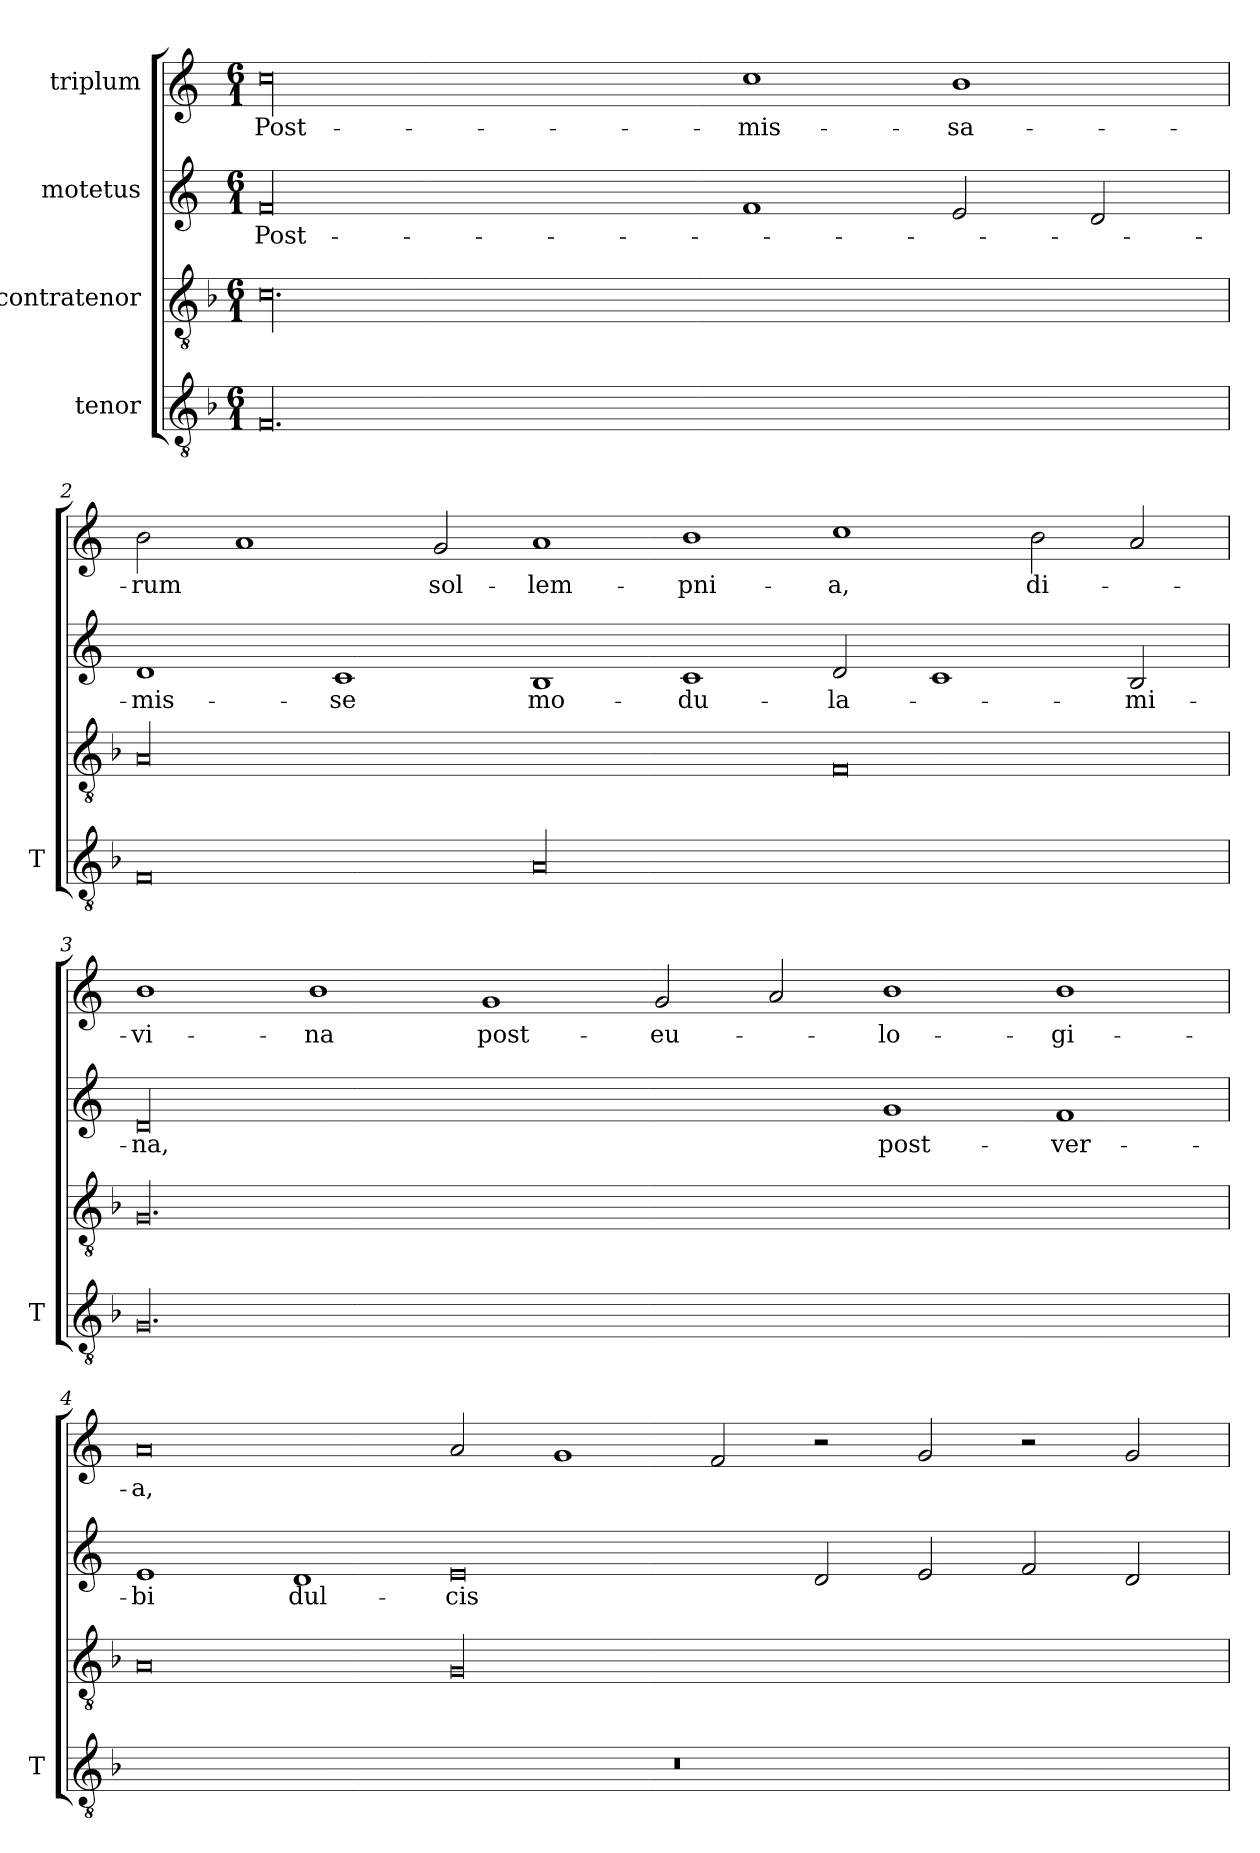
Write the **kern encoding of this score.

**kern	**kern	**kern	**text	**kern	**text
*part4	*part3	*part2	*part2	*part1	*part1
*staff4	*staff3	*staff2	*staff2	*staff1	*staff1
*I"tenor	*I"contratenor	*I"motetus	*	*I"triplum	*
*I'T	*	*	*	*	*
*clefGv2	*clefGv2	*clefG2	*	*clefG2	*
*k[b-]	*k[b-]	*k[]	*	*k[]	*
*F:	*F:	*C:	*	*C:	*
*M6/1	*M6/1	*M6/1	*	*M6/1	*
=1	=1	=1	=1	=1	=1
00.F/	00.c\	00f/	Post-	00cc\	Post-
.	.	1f/	.	1cc\	mis-
.	.	2e/	.	1b\	-sa-
.	.	2d/	.	.	.
=2	=2	=2	=2	=2	=2
0F/	00A/	1d/	mis-	2b\	-rum
.	.	.	.	1a/	.
.	.	1c/	-se	.	.
.	.	.	.	2g/	sol-
00A/	.	1B/	mo-	1a/	-lem-
.	.	1c/	-du-	1b\	-pni-
.	0F/	2d/	-la-	1cc\	-a,
.	.	1c/	.	.	.
.	.	.	.	2b\	di-
.	.	2B/	-mi-	2a/	.
=3	=3	=3	=3	=3	=3
00.G/	00.G/	00d/	-na,	1b\	-vi-
.	.	.	.	1b\	-na
.	.	.	.	1g/	post-
.	.	.	.	2g/	eu-
.	.	.	.	2a/	.
.	.	1g/	post-	1b\	-lo-
.	.	1f/	ver-	1b\	-gi-
=4	=4	=4	=4	=4	=4
00.r	0A/	1e/	-bi	0a/	-a,
.	.	1d/	dul-	.	.
.	00G/	0e/	-cis	2a/	.
.	.	.	.	1g/	.
.	.	.	.	2f/	.
.	.	2d/	.	2r	.
.	.	2e/	.	2g/	.
.	.	2f/	.	2r	.
.	.	2d/	.	2g/	.
=	=	=	=	=	=
*-	*-	*-	*-	*-	*-
